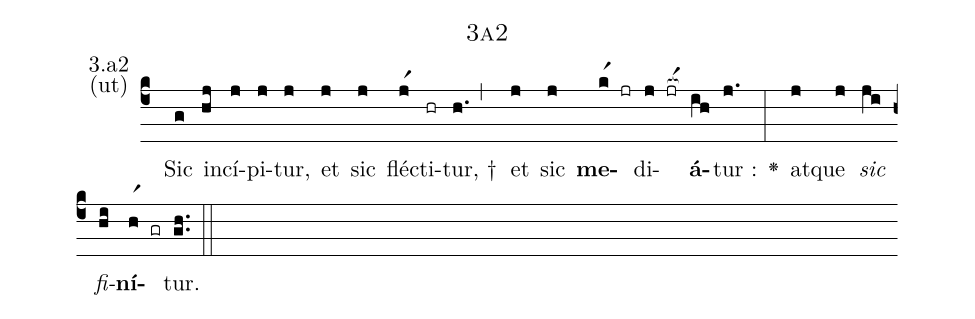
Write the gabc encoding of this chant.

name: 3a2;
annotation: 3.a2;
annotation: (ut);
%%
(c4) ~() Sic(g) in(hj)cí(j)pi(j)tur,(j) et(j) sic(j) fléc(jr1)ti(hr)tur, †(h.,) et(j) sic(j) <b>me</b>(kr1 jr)di(j jr[ocba:1{])<b>á</b>(ih[ocba:0}])tur :(j.) <v>\greheightstar</v>(:) at(j)que(j) <i>sic</i>(ji) <i>fi</i>(hi)<b>ní</b>(hr1 gr)tur.(gh..) (::)


%E(j) u(j) o(ji) u(hi) a(h) e.(gh..) (::)
